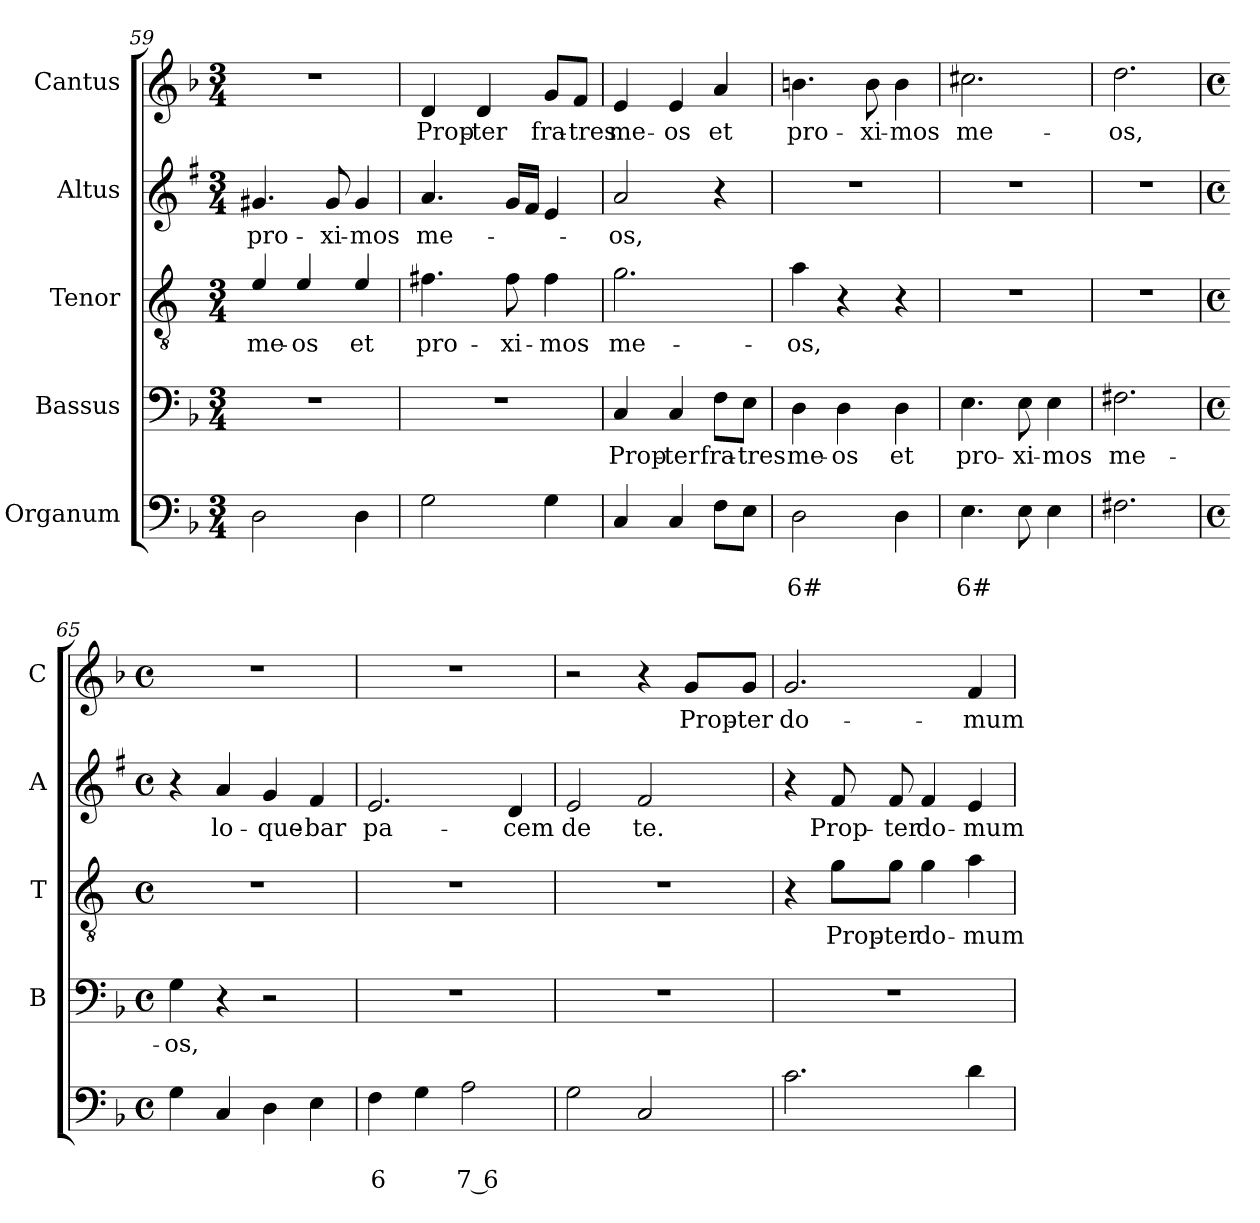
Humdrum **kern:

**kern	**text	**text	**kern	**text	**kern	**text	**kern	**text	**kern	**text
*part5	*part5	*part5	*part4	*part4	*part3	*part3	*part2	*part2	*part1	*part1
*staff5	*staff5	*staff5	*staff4	*staff4	*staff3	*staff3	*staff2	*staff2	*staff1	*staff1
*I"Organum	*	*	*I"Bassus	*	*I"Tenor	*	*I"Altus	*	*I"Cantus	*
*	*	*	*I'B	*	*I'T	*	*I'A	*	*I'C	*
*clefF4	*	*	*clefF4	*	*clefGv2	*	*clefG2	*	*clefG2	*
*	*	*	*	*	*ITrd4c7	*	*ITrd1c2	*	*	*
*k[b-]	*	*	*k[b-]	*	*k[b-]	*	*k[b-]	*	*k[b-]	*
*F:	*	*	*F:	*	*F:	*	*F:	*	*F:	*
*M3/4	*	*	*M3/4	*	*M3/4	*	*M3/4	*	*M3/4	*
=59	=59	=59	=59	=59	=59	=59	=59	=59	=59	=59
!	!	!	!	!	!	!LO:LY:b	!	!LO:LY:b	!	!
2D\	.	.	2.r	.	4A/	me-	4.f#X/	pro-	2.r	.
!	!	!	!	!	!	!LO:LY:b	!	!	!	!
.	.	.	.	.	4A/	-os	.	.	.	.
!	!	!	!	!	!	!	!	!LO:LY:b	!	!
.	.	.	.	.	.	.	8f#/	-xi-	.	.
!	!	!	!	!	!	!LO:LY:b	!	!LO:LY:b	!	!
4D\	.	.	.	.	4A/	et	4f#/	-mos	.	.
=60	=60	=60	=60	=60	=60	=60	=60	=60	=60	=60
!	!	!	!	!	!	!LO:LY:b	!	!LO:LY:b	!	!LO:LY:b
2G\	.	.	2.r	.	4.Bn\	pro-	4.g/	me-	4d/	Prop-
!	!	!	!	!	!	!	!	!	!	!LO:LY:b
.	.	.	.	.	.	.	.	.	4d/	-ter
!	!	!	!	!	!	!LO:LY:b	!	!	!	!
.	.	.	.	.	8B\	-xi-	16f/LL	.	.	.
.	.	.	.	.	.	.	16e/JJ	.	.	.
!	!	!	!	!	!	!LO:LY:b	!	!	!	!LO:LY:b
4G\	.	.	.	.	4B\	-mos	4d/	.	8g/L	fra-
!	!	!	!	!	!	!	!	!	!	!LO:LY:b
.	.	.	.	.	.	.	.	.	8f/J	-tres
=61	=61	=61	=61	=61	=61	=61	=61	=61	=61	=61
!	!	!	!	!LO:LY:b	!	!LO:LY:b	!	!LO:LY:b	!	!LO:LY:b
4C/	.	.	4C/	Prop-	2.c\	me-	2g/	-os,	4e/	me-
!	!	!	!	!LO:LY:b	!	!	!	!	!	!LO:LY:b
4C/	.	.	4C/	-ter	.	.	.	.	4e/	-os
!	!	!	!	!LO:LY:b	!	!	!	!	!	!LO:LY:b
8F\L	.	.	8F\L	fra-	.	.	4r	.	4a/	et
!	!	!	!	!LO:LY:b	!	!	!	!	!	!
8E\J	.	.	8E\J	-tres	.	.	.	.	.	.
!!LO:LB:g=z
=62	=62	=62	=62	=62	=62	=62	=62	=62	=62	=62
!	!	!LO:LY:b	!	!LO:LY:b	!	!LO:LY:b	!	!	!	!LO:LY:b
2D\	.	6#	4D\	me-	4d\	-os,	2.r	.	4.bn\	pro-
!	!	!	!	!LO:LY:b	!	!	!	!	!	!
.	.	.	4D\	-os	4r	.	.	.	.	.
!	!	!	!	!	!	!	!	!	!	!LO:LY:b
.	.	.	.	.	.	.	.	.	8b\	-xi-
!	!	!	!	!LO:LY:b	!	!	!	!	!	!LO:LY:b
4D\	.	.	4D\	et	4r	.	.	.	4b\	-mos
=63	=63	=63	=63	=63	=63	=63	=63	=63	=63	=63
!	!	!LO:LY:b	!	!LO:LY:b	!	!	!	!	!	!LO:LY:b
4.E\	.	6#	4.E\	pro-	2.r	.	2.r	.	2.cc#X\	me-
!	!	!	!	!LO:LY:b	!	!	!	!	!	!
8E\	.	.	8E\	-xi-	.	.	.	.	.	.
!	!	!	!	!LO:LY:b	!	!	!	!	!	!
4E\	.	.	4E\	-mos	.	.	.	.	.	.
=64	=64	=64	=64	=64	=64	=64	=64	=64	=64	=64
!	!	!	!	!LO:LY:b	!	!	!	!	!	!LO:LY:b
2.F#X\	.	.	2.F#X\	me-	2.r	.	2.r	.	2.dd\	-os,
=65	=65	=65	=65	=65	=65	=65	=65	=65	=65	=65
*M4/4	*	*	*M4/4	*	*M4/4	*	*M4/4	*	*M4/4	*
*met(c)	*	*	*met(c)	*	*met(c)	*	*met(c)	*	*met(c)	*
!	!	!	!	!LO:LY:b	!	!	!	!	!	!
4G\	.	.	4G\	-os,	1r	.	4r	.	1r	.
!	!	!	!	!	!	!	!	!LO:LY:b	!	!
4C/	.	.	4r	.	.	.	4g/	lo-	.	.
!	!	!	!	!	!	!	!	!LO:LY:b	!	!
4D\	.	.	2r	.	.	.	4f/	-que-	.	.
!	!	!	!	!	!	!	!	!LO:LY:b	!	!
4E\	.	.	.	.	.	.	4e/	-bar	.	.
=66	=66	=66	=66	=66	=66	=66	=66	=66	=66	=66
!	!	!LO:LY:b	!	!	!	!	!	!LO:LY:b	!	!
4F\	.	6	1r	.	1r	.	2.d/	pa-	1r	.
4G\	.	.	.	.	.	.	.	.	.	.
!	!	!LO:LY:b	!	!	!	!	!	!	!	!
2A\	.	7 6	.	.	.	.	.	.	.	.
!	!	!	!	!	!	!	!	!LO:LY:b	!	!
.	.	.	.	.	.	.	4c/	-cem	.	.
=67	=67	=67	=67	=67	=67	=67	=67	=67	=67	=67
!	!	!	!	!	!	!	!	!LO:LY:b	!	!
2G\	.	.	1r	.	1r	.	2d/	de	2r	.
!	!	!	!	!	!	!	!	!LO:LY:b	!	!
2C/	.	.	.	.	.	.	2e/	te.	4r	.
!	!	!	!	!	!	!	!	!	!	!LO:LY:b
.	.	.	.	.	.	.	.	.	8g/L	Prop-
!	!	!	!	!	!	!	!	!	!	!LO:LY:b
.	.	.	.	.	.	.	.	.	8g/J	-ter
=68	=68	=68	=68	=68	=68	=68	=68	=68	=68	=68
!	!	!	!	!	!	!	!	!	!	!LO:LY:b
2.c\	.	.	1r	.	4r	.	4r	.	2.g/	do-
!	!	!	!	!	!	!LO:LY:b	!	!LO:LY:b	!	!
.	.	.	.	.	8c\L	Prop-	8e/	Prop-	.	.
!	!	!	!	!	!	!LO:LY:b	!	!LO:LY:b	!	!
.	.	.	.	.	8c\J	-ter	8e/	-ter	.	.
!	!	!	!	!	!	!LO:LY:b	!	!LO:LY:b	!	!
.	.	.	.	.	4c\	do-	4e/	do-	.	.
!	!	!	!	!	!	!LO:LY:b	!	!LO:LY:b	!	!LO:LY:b
4d\	.	.	.	.	4d\	-mum	4d/	-mum	4f/	-mum
=	=	=	=	=	=	=	=	=	=	=
*-	*-	*-	*-	*-	*-	*-	*-	*-	*-	*-
